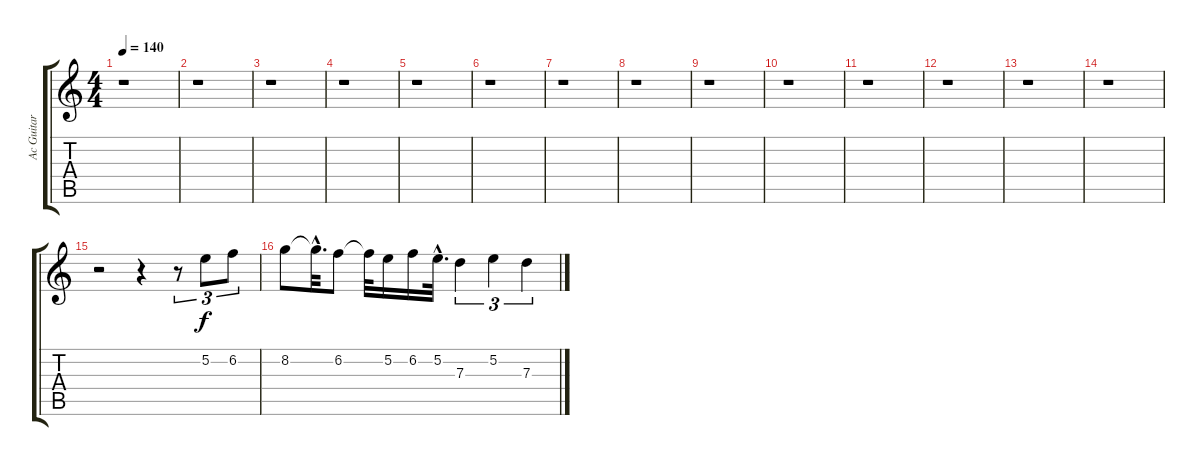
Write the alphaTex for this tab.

\track ("Ac Guitar (nylon)" "Ac Guitar ") {instrument acousticguitarnylon}
\staff {score tabs}
\tuning (E4 B3 G3 D3 A2 E2) {hide}
\ts (4 4)
\tempo 140
\clef g2
\ks c
r.1{dy f} |
r.1 |
r.1 |
r.1 |
r.1 |
r.1 |
r.1 |
r.1 |
r.1 |
r.1 |
r.1 |
r.1 |
r.1 |
r.1 |
r.2 r.4 r.8{tu (3 2)} 5.2.8{tu (3 2)} 6.2.8{tu (3 2)} |
8.2.8 8.2{hac t}.32{d} 6.2.8 6.2{t}.32 5.2.16 6.2.16 5.2{hac}.32{d} 7.3.4{tu (3 2)} 5.2.4{tu (3 2)} 7.3.4{tu (3 2)}
